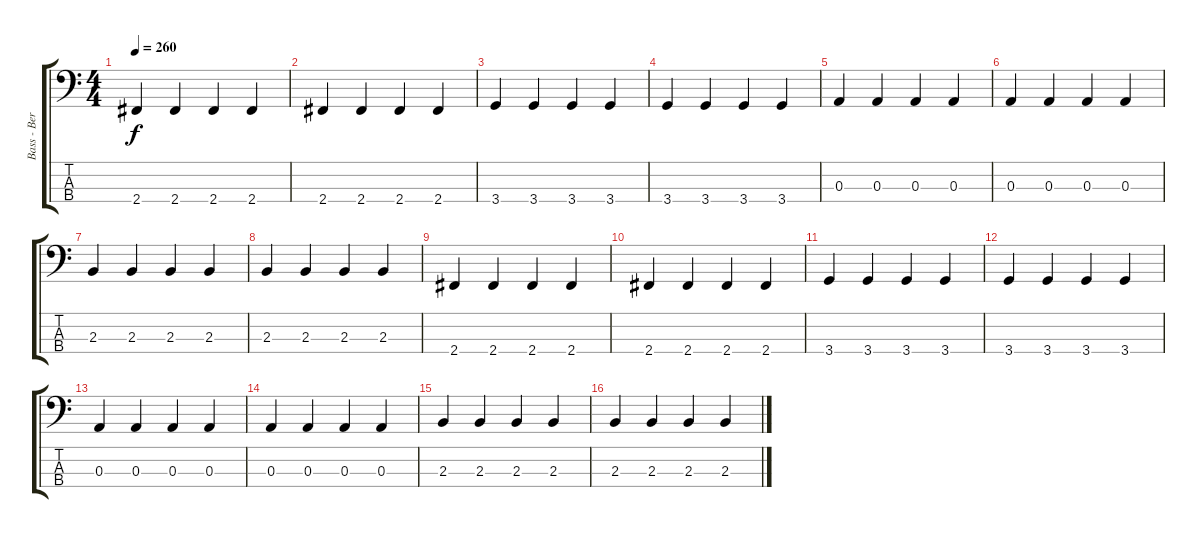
\track ("Bass - Berry" "Bass - Ber") {instrument electricbassfinger}
\staff {score tabs}
\tuning (G2 D2 A1 E1) {hide}
\ts (4 4)
\tempo 260
\clef f4
\ks c
2.4.4{dy f} 2.4.4 2.4.4 2.4.4 |
2.4.4 2.4.4 2.4.4 2.4.4 |
3.4.4 3.4.4 3.4.4 3.4.4 |
3.4.4 3.4.4 3.4.4 3.4.4 |
0.3.4 0.3.4 0.3.4 0.3.4 |
0.3.4 0.3.4 0.3.4 0.3.4 |
2.3.4 2.3.4 2.3.4 2.3.4 |
2.3.4 2.3.4 2.3.4 2.3.4 |
2.4.4 2.4.4 2.4.4 2.4.4 |
2.4.4 2.4.4 2.4.4 2.4.4 |
3.4.4 3.4.4 3.4.4 3.4.4 |
3.4.4 3.4.4 3.4.4 3.4.4 |
0.3.4 0.3.4 0.3.4 0.3.4 |
0.3.4 0.3.4 0.3.4 0.3.4 |
2.3.4 2.3.4 2.3.4 2.3.4 |
2.3.4 2.3.4 2.3.4 2.3.4
